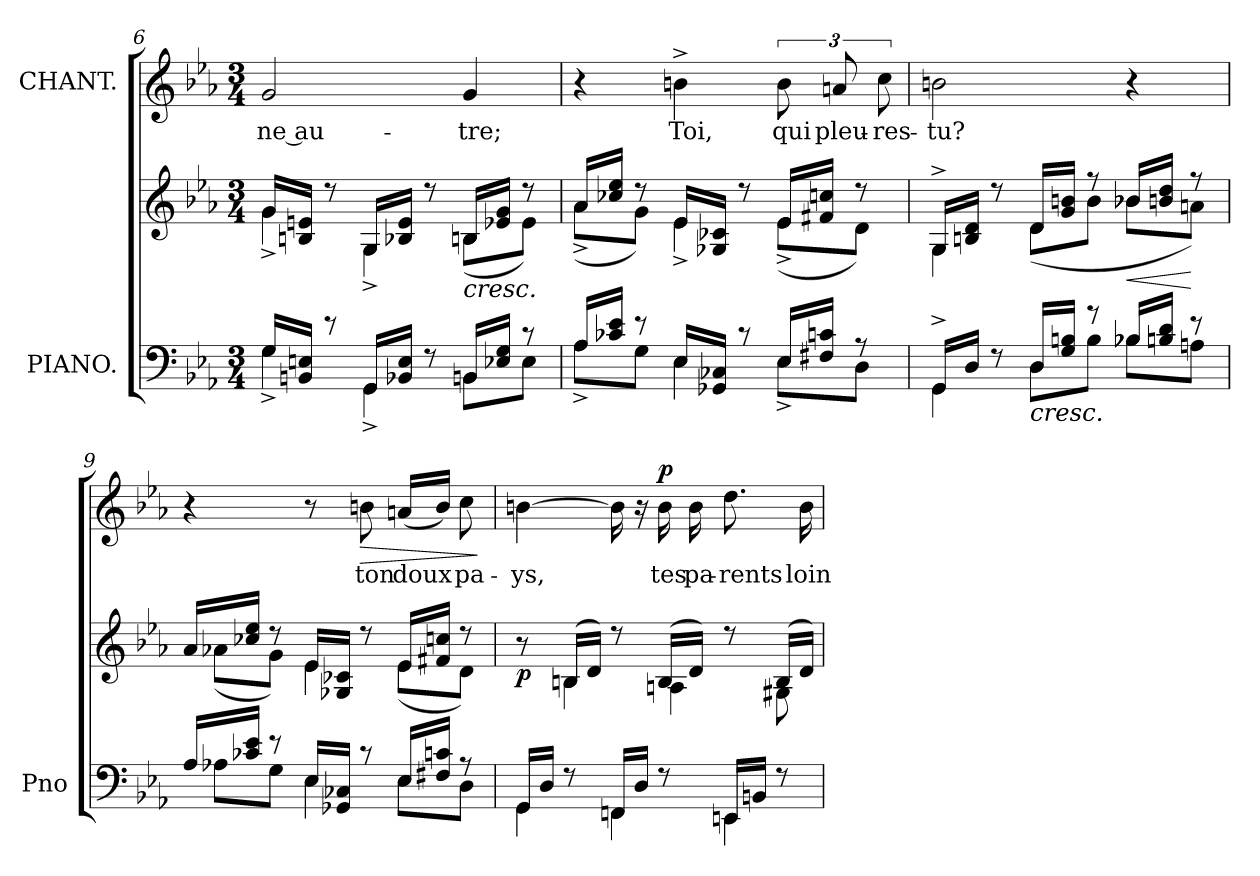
**kern	**kern	**dynam	**kern	**text	**dynam
*part2	*part2	*part2	*part1	*part1	*part1
*staff3	*staff2	*staff2/3	*staff1	*staff1	*staff1
*I"PIANO.	*	*	*I"CHANT.	*	*
*I'Pno	*	*	*	*	*
!!LO:LB:g=z
*clefF4	*clefG2	*	*clefG2	*	*
*k[b-e-a-]	*k[b-e-a-]	*	*k[b-e-a-]	*	*
*M3/4	*M3/4	*	*M3/4	*	*
=6	=6	=6	=6	=6	=6
*^	*^	*	*	*	*
!	!	!	!	!	!	!LO:LY:b	!
16G/LL	4G^\	16g/LL	4g^\	.	2g/	-ne au-	.
16BBn/ 16En/JJ	.	16Bn/ 16en/JJ	.	.	.	.	.
8r	.	8r	.	.	.	.	.
16GG/LL	4GG^\	16G/LL	4G^\	.	.	.	.
16BB-X/ 16E/JJ	.	16B-X/ 16e/JJ	.	.	.	.	.
8r	.	8r	.	.	.	.	.
!	!	!	!	!LO:HP:b	!	!LO:LY:b	!
16BBn/LL	8BB\L	16Bn/LL	(<8B\L	<	4g/	-tre;	.
16E-X/ 16G/JJ	.	16e-X/ 16g/JJ	.	.	.	.	.
8r	8E-\J	8r	8e-\J)	.	.	.	.
=7	=7	=7	=7	=7	=7	=7	=7
16A-/LL	8A-^\L	16a-/LL	(<8a-^\L	.	4r	.	.
16c-X/ 16e-/JJ	.	16cc-X/ 16ee-/JJ	.	.	.	.	.
8r	8G\J	8r	8g\J)	.	.	.	.
!	!	!	!	!	!	!LO:LY:b	!
16E-/LL	4E-\	16e-/LL	4e-^\	.	4bn^\	Toi,	.
16GG-X/ 16C-X/JJ	.	16G-X/ 16c-X/JJ	.	.	.	.	.
8r	.	8r	.	.	.	.	.
!	!	!	!	!	!	!LO:LY:b	!
16E-/LL	8E-^\L	16e-/LL	(<8e-^\L	.	12b\	qui	.
16F#X/ 16cn/JJ	.	16f#X/ 16ccn/JJ	.	.	.	.	.
!	!	!	!	!	!	!LO:LY:b	!
.	.	.	.	.	12an/	pleu-	.
8r	8D\J	8r	8d\J)	.	.	.	.
!	!	!	!	!	!	!LO:LY:b	!
.	.	.	.	.	12cc\	-res-	.
=8	=8	=8	=8	=8	=8	=8	=8
!	!	!	!	!	!	!LO:LY:b	!
16GG^</LL	4GG\	16G^</LL	4G\	.	2bn\	-tu?	.
16D/JJ	.	16Bn/ 16d/JJ	.	.	.	.	.
8r	.	8r	.	.	.	.	.
!	!	!	!	!LO:HP:b=2	!	!	!
16D/LL	8D\L	16d/LL	(8d\L	<	.	.	.
16G/ 16Bn/JJ	.	16g/ 16bn/JJ	.	.	.	.	.
8r	8B\J	8r	8b\J	.	.	.	.
!	!	!	!	!LO:HP:b	!	!	!
16B-X/LL	8B-\L	16b-X/LL	8b-\L	<	4r	.	.
16Bn/ 16d/JJ	.	16bn/ 16dd/JJ	.	.	.	.	.
8r	8An\J	8r	8an\J)	[ [	.	.	.
!!LO:PB:g=z
=9	=9	=9	=9	=9	=9	=9	=9
16A-/LL	8A-X\L	16a-/LL	(8a-X\L	.	4r	.	.
16c-X/ 16e-/JJ	.	16cc-X/ 16ee-/JJ	.	.	.	.	.
8r	8G\J	8r	8g\J)	.	.	.	.
16E-/LL	4E-\	16e-/LL	4e-\	.	8r	.	.
16GG-X/ 16C-X/JJ	.	16G-X/ 16c-X/JJ	.	.	.	.	.
!	!	!	!	!	!	!LO:LY:b	!LO:HP:b
8r	.	8r	.	.	8bn\	ton	>
!	!	!	!	!	!	!LO:LY:b	!
16E-/LL	8E-\L	16e-/LL	(8e-\L	[	(<16an/LL	doux	.
16F#X/ 16cn/JJ	.	16f#X/ 16ccn/JJ	.	.	16b/JJ)	.	.
!	!	!	!	!	!	!LO:LY:b	!
8r	8D\J	8r	8d\J)	.	8cc\	pa-	.
*v	*v	*	*	*	*	*	*
*	*v	*v	*	*	*	*
.	.	.	.	.	]
=10	=10	=10	=10	=10	=10
*^	*^	*	*	*	*
!	!	!	!	!LO:DY:b	!	!LO:LY:b	!
16GG/LL	4GG\	8r	8ryy	p	[>4bn\	-ys,	.
16D/JJ	.	.	.	.	.	.	.
8r	.	(<16Bn/LL	4B\	.	.	.	.
.	.	16d/JJ)	.	.	.	.	.
16FFni/LL	4FF\	8r	.	.	16b\]	.	.
16D/JJ	.	.	.	.	16r	.	.
!	!	!	!	!	!	!LO:LY:b	!LO:DY:a
8r	.	(<16B/LL	4An\	.	16b\	tes	p
!	!	!	!	!	!	!LO:LY:b	!
.	.	16d/JJ)	.	.	16b\	pa-	.
!	!	!	!	!	!	!LO:LY:b	!
16EEn/LL	4EE\	8r	.	.	8.dd\	-rents	.
16BBn/JJ	.	.	.	.	.	.	.
8r	.	(<16B/LL	8G#X\	.	.	.	.
!	!	!	!	!	!	!LO:LY:b	!
.	.	16d/JJ)	.	.	16b\	loin-	.
*v	*v	*	*	*	*	*	*
*	*v	*v	*	*	*	*
=	=	=	=	=	=
*-	*-	*-	*-	*-	*-
